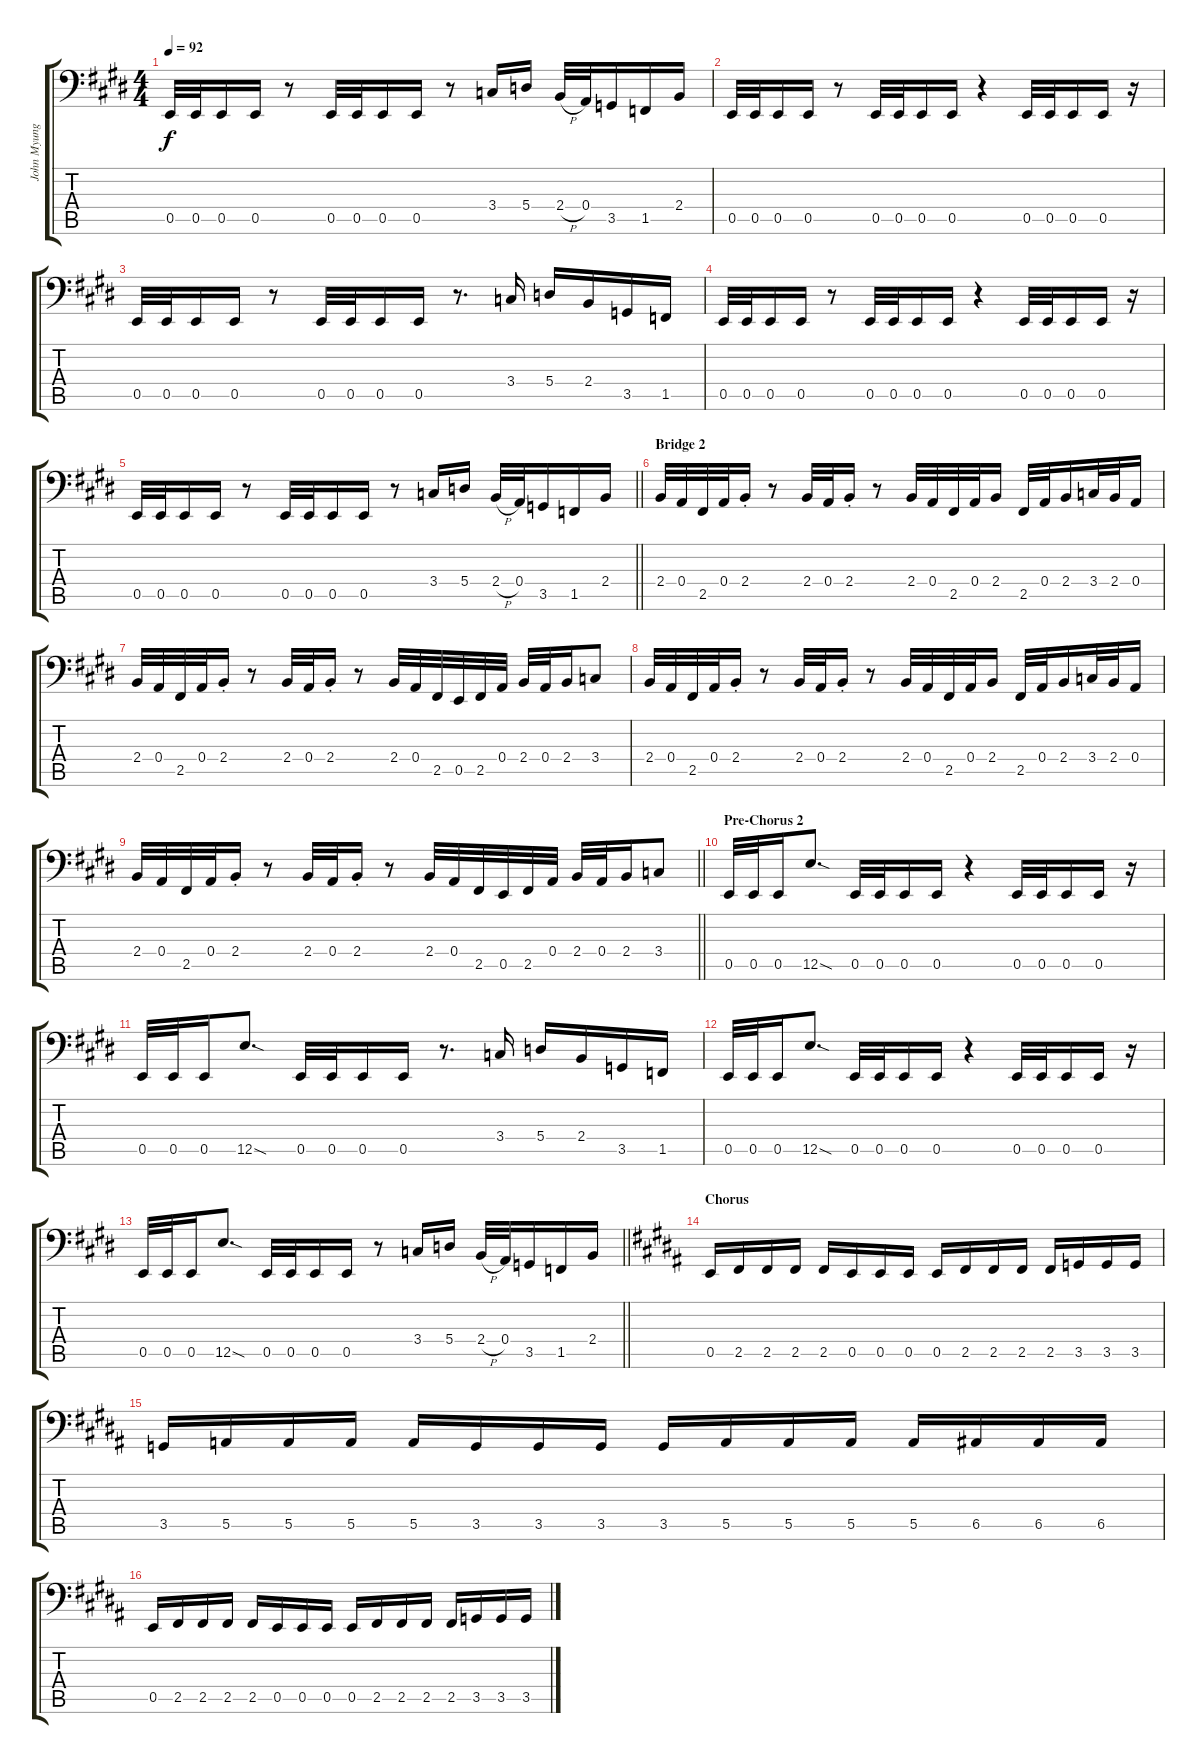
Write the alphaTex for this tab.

\track ("John Myung" "John Myung") {instrument distortionguitar}
\staff {score tabs}
\tuning (C3 G2 D2 A1 E1 B0) {hide}
\ts (4 4)
\tempo 92
\clef f4
\ks e
0.5.32{dy f} 0.5.32 0.5.16 0.5.16 r.8 0.5.32 0.5.32 0.5.16 0.5.16 r.8 3.4.16 5.4.16 2.4{h}.32 0.4.32 3.5.16 1.5.16 2.4.16 |
0.5.32 0.5.32 0.5.16 0.5.16 r.8 0.5.32 0.5.32 0.5.16 0.5.16 r.4 0.5.32 0.5.32 0.5.16 0.5.16 r.16 |
0.5.32 0.5.32 0.5.16 0.5.16 r.8 0.5.32 0.5.32 0.5.16 0.5.16 r.8{d} 3.4.16 5.4.16 2.4.16 3.5.16 1.5.16 |
0.5.32 0.5.32 0.5.16 0.5.16 r.8 0.5.32 0.5.32 0.5.16 0.5.16 r.4 0.5.32 0.5.32 0.5.16 0.5.16 r.16 |
\barLineRight lightlight
0.5.32 0.5.32 0.5.16 0.5.16 r.8 0.5.32 0.5.32 0.5.16 0.5.16 r.8 3.4.16 5.4.16 2.4{h}.32 0.4.32 3.5.16 1.5.16 2.4.16 |
\section ("" "Bridge 2")
2.4.32 0.4.32 2.5.32 0.4.32 2.4{st}.16 r.8 2.4.32 0.4.32 2.4{st}.16 r.8 2.4.32 0.4.32 2.5.32 0.4.32 2.4.16 2.5.32 0.4.32 2.4.16 3.4.32 2.4.32 0.4.16 |
2.4.32 0.4.32 2.5.32 0.4.32 2.4{st}.16 r.8 2.4.32 0.4.32 2.4{st}.16 r.8 2.4.32 0.4.32 2.5.32 0.5.32 2.5.32 0.4.32 2.4.32 0.4.32 2.4.16 3.4.8 |
2.4.32 0.4.32 2.5.32 0.4.32 2.4{st}.16 r.8 2.4.32 0.4.32 2.4{st}.16 r.8 2.4.32 0.4.32 2.5.32 0.4.32 2.4.16 2.5.32 0.4.32 2.4.16 3.4.32 2.4.32 0.4.16 |
\barLineRight lightlight
2.4.32 0.4.32 2.5.32 0.4.32 2.4{st}.16 r.8 2.4.32 0.4.32 2.4{st}.16 r.8 2.4.32 0.4.32 2.5.32 0.5.32 2.5.32 0.4.32 2.4.32 0.4.32 2.4.16 3.4.8 |
\section ("" "Pre-Chorus 2")
0.5.32 0.5.32 0.5.16 12.5{sod}.8{d} 0.5.32 0.5.32 0.5.16 0.5.16 r.4 0.5.32 0.5.32 0.5.16 0.5.16 r.16 |
0.5.32 0.5.32 0.5.16 12.5{sod}.8{d} 0.5.32 0.5.32 0.5.16 0.5.16 r.8{d} 3.4.16 5.4.16 2.4.16 3.5.16 1.5.16 |
0.5.32 0.5.32 0.5.16 12.5{sod}.8{d} 0.5.32 0.5.32 0.5.16 0.5.16 r.4 0.5.32 0.5.32 0.5.16 0.5.16 r.16 |
\barLineRight lightlight
0.5.32 0.5.32 0.5.16 12.5{sod}.8{d} 0.5.32 0.5.32 0.5.16 0.5.16 r.8 3.4.16 5.4.16 2.4{h}.32 0.4.32 3.5.16 1.5.16 2.4.16 |
\section ("" "Chorus")
\ks b
0.5.16 2.5.16 2.5.16 2.5.16 2.5.16 0.5.16 0.5.16 0.5.16 0.5.16 2.5.16 2.5.16 2.5.16 2.5.16 3.5.16 3.5.16 3.5.16 |
3.5.16 5.5.16 5.5.16 5.5.16 5.5.16 3.5.16 3.5.16 3.5.16 3.5.16 5.5.16 5.5.16 5.5.16 5.5.16 6.5.16 6.5.16 6.5.16 |
0.5.16 2.5.16 2.5.16 2.5.16 2.5.16 0.5.16 0.5.16 0.5.16 0.5.16 2.5.16 2.5.16 2.5.16 2.5.16 3.5.16 3.5.16 3.5.16
